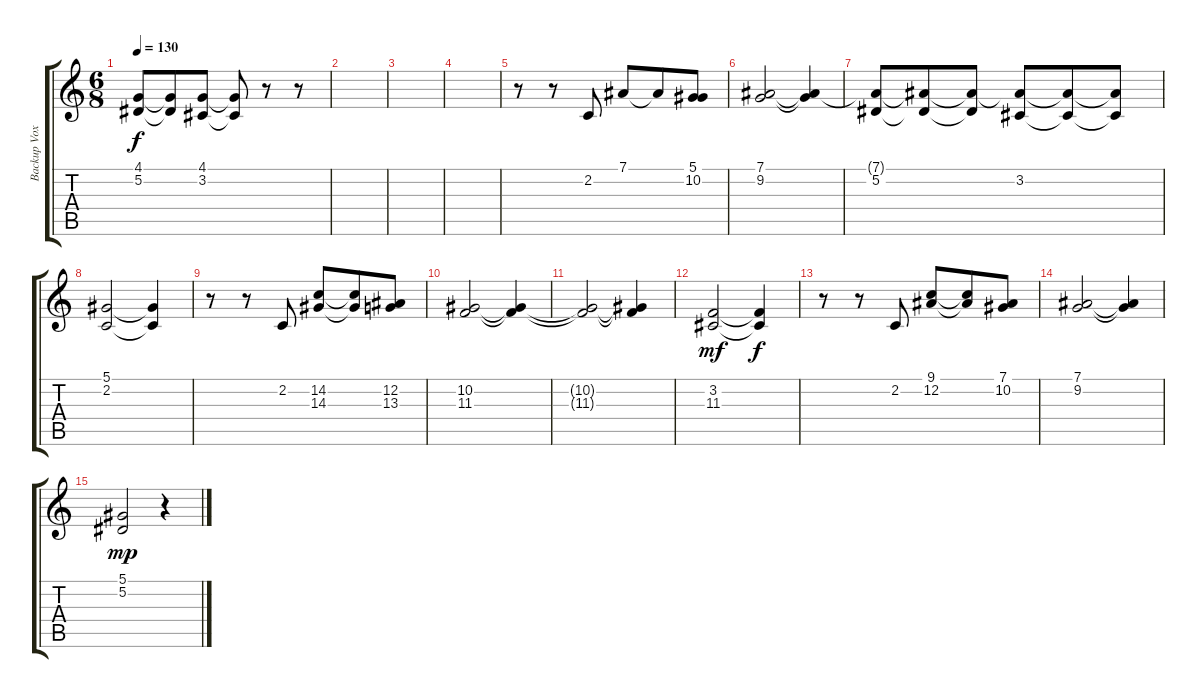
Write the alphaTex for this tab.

\track ("Backup Vox" "Backup Vox") {instrument harmonica}
\staff {score tabs}
\tuning (Eb4 Bb3 Gb3 Db3 Ab2 Eb2) {hide}
\ts (6 8)
\tempo 130
\clef g2
\ks c
(4.1 5.2).8{dy f} (4.1{t} 5.2{t}).8 (4.1 3.2).8 (4.1{t} 3.2{t}).8 r.8 r.8 |
|
|
|
r.8 r.8 2.2.8 7.1.8 7.1{t}.8 (5.1 10.2).8 |
(7.1 9.2).2 (7.1{t} 9.2{t}).4 |
(7.1{t} 5.2).8 (7.1{t} 5.2{t}).8 (7.1{t} 5.2{t}).8 (7.1{t} 3.2).8 (7.1{t} 3.2{t}).8 (7.1{t} 3.2{t}).8 |
(5.1 2.2).2 (5.1{t} 2.2{t}).4 |
r.8 r.8 2.2.8 (14.2 14.3).8 (14.2{t} 14.3{t}).8 (12.2 13.3).8 |
(10.2 11.3).2 (10.2{t} 11.3{t}).4 |
(10.2{t} 11.3{t}).2 (10.2{t} 11.3{t}).4 |
(3.2 11.3).2{dy mf} (3.2{t} 11.3{t}).4{dy f} |
r.8 r.8 2.2.8 (9.1 12.2).8 (9.1{t} 12.2{t}).8 (7.1 10.2).8 |
(7.1 9.2).2 (7.1{t} 9.2{t}).4 |
(5.1 5.2).2{dy mp} r.4
